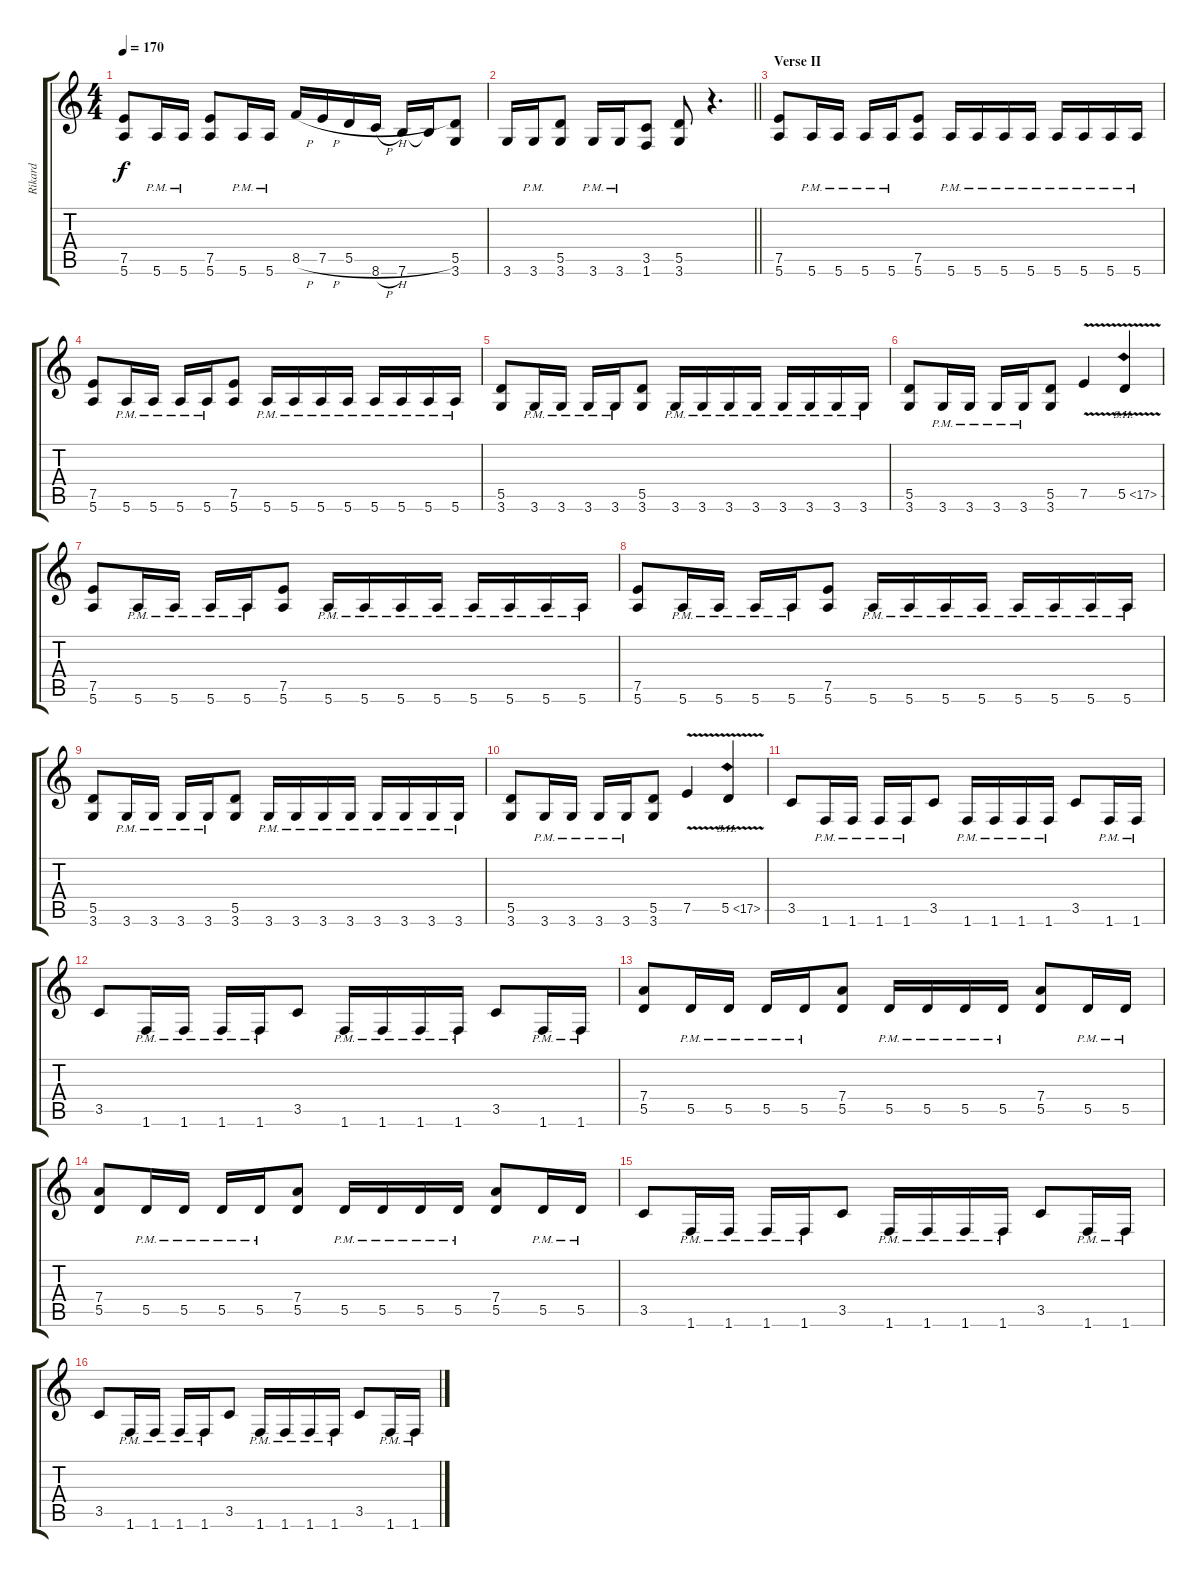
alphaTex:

\track ("Rikard" "Rikard") {instrument distortionguitar}
\staff {score tabs}
\tuning (E4 B3 G3 D3 A2 E2) {hide}
\ts (4 4)
\tempo 170
\clef g2
\ks c
(7.5 5.6).8{dy f} 5.6{pm}.16 5.6{pm}.16 (7.5 5.6).8 5.6{pm}.16 5.6{pm}.16 8.5{h}.16 7.5{h}.16 5.5{h}.16 8.6{h}.16 7.6.16 7.6{t}.16 (5.5 3.6).8 |
\barLineRight lightlight
3.6.16 3.6{pm}.16 (5.5 3.6).8 3.6{pm}.16 3.6{pm}.16 (3.5 1.6).8 (5.5 3.6).8 r.4{d} |
\section ("" "Verse II")
(7.5 5.6).8 5.6{pm}.16 5.6{pm}.16 5.6{pm}.16 5.6{pm}.16 (7.5 5.6).8 5.6{pm}.16 5.6{pm}.16 5.6{pm}.16 5.6{pm}.16 5.6{pm}.16 5.6{pm}.16 5.6{pm}.16 5.6{pm}.16 |
(7.5 5.6).8 5.6{pm}.16 5.6{pm}.16 5.6{pm}.16 5.6{pm}.16 (7.5 5.6).8 5.6{pm}.16 5.6{pm}.16 5.6{pm}.16 5.6{pm}.16 5.6{pm}.16 5.6{pm}.16 5.6{pm}.16 5.6{pm}.16 |
(5.5 3.6).8 3.6{pm}.16 3.6{pm}.16 3.6{pm}.16 3.6{pm}.16 (5.5 3.6).8 3.6{pm}.16 3.6{pm}.16 3.6{pm}.16 3.6{pm}.16 3.6{pm}.16 3.6{pm}.16 3.6{pm}.16 3.6{pm}.16 |
(5.5 3.6).8 3.6{pm}.16 3.6{pm}.16 3.6{pm}.16 3.6{pm}.16 (5.5 3.6).8 7.5{v}.4 5.5{sh 12 v}.4 |
(7.5 5.6).8 5.6{pm}.16 5.6{pm}.16 5.6{pm}.16 5.6{pm}.16 (7.5 5.6).8 5.6{pm}.16 5.6{pm}.16 5.6{pm}.16 5.6{pm}.16 5.6{pm}.16 5.6{pm}.16 5.6{pm}.16 5.6{pm}.16 |
(7.5 5.6).8 5.6{pm}.16 5.6{pm}.16 5.6{pm}.16 5.6{pm}.16 (7.5 5.6).8 5.6{pm}.16 5.6{pm}.16 5.6{pm}.16 5.6{pm}.16 5.6{pm}.16 5.6{pm}.16 5.6{pm}.16 5.6{pm}.16 |
(5.5 3.6).8 3.6{pm}.16 3.6{pm}.16 3.6{pm}.16 3.6{pm}.16 (5.5 3.6).8 3.6{pm}.16 3.6{pm}.16 3.6{pm}.16 3.6{pm}.16 3.6{pm}.16 3.6{pm}.16 3.6{pm}.16 3.6{pm}.16 |
(5.5 3.6).8 3.6{pm}.16 3.6{pm}.16 3.6{pm}.16 3.6{pm}.16 (5.5 3.6).8 7.5{v}.4 5.5{sh 12 v}.4 |
3.5.8 1.6{pm}.16 1.6{pm}.16 1.6{pm}.16 1.6{pm}.16 3.5.8 1.6{pm}.16 1.6{pm}.16 1.6{pm}.16 1.6{pm}.16 3.5.8 1.6{pm}.16 1.6{pm}.16 |
3.5.8 1.6{pm}.16 1.6{pm}.16 1.6{pm}.16 1.6{pm}.16 3.5.8 1.6{pm}.16 1.6{pm}.16 1.6{pm}.16 1.6{pm}.16 3.5.8 1.6{pm}.16 1.6{pm}.16 |
(7.4 5.5).8 5.5{pm}.16 5.5{pm}.16 5.5{pm}.16 5.5{pm}.16 (7.4 5.5).8 5.5{pm}.16 5.5{pm}.16 5.5{pm}.16 5.5{pm}.16 (7.4 5.5).8 5.5{pm}.16 5.5{pm}.16 |
(7.4 5.5).8 5.5{pm}.16 5.5{pm}.16 5.5{pm}.16 5.5{pm}.16 (7.4 5.5).8 5.5{pm}.16 5.5{pm}.16 5.5{pm}.16 5.5{pm}.16 (7.4 5.5).8 5.5{pm}.16 5.5{pm}.16 |
3.5.8 1.6{pm}.16 1.6{pm}.16 1.6{pm}.16 1.6{pm}.16 3.5.8 1.6{pm}.16 1.6{pm}.16 1.6{pm}.16 1.6{pm}.16 3.5.8 1.6{pm}.16 1.6{pm}.16 |
3.5.8 1.6{pm}.16 1.6{pm}.16 1.6{pm}.16 1.6{pm}.16 3.5.8 1.6{pm}.16 1.6{pm}.16 1.6{pm}.16 1.6{pm}.16 3.5.8 1.6{pm}.16 1.6{pm}.16
